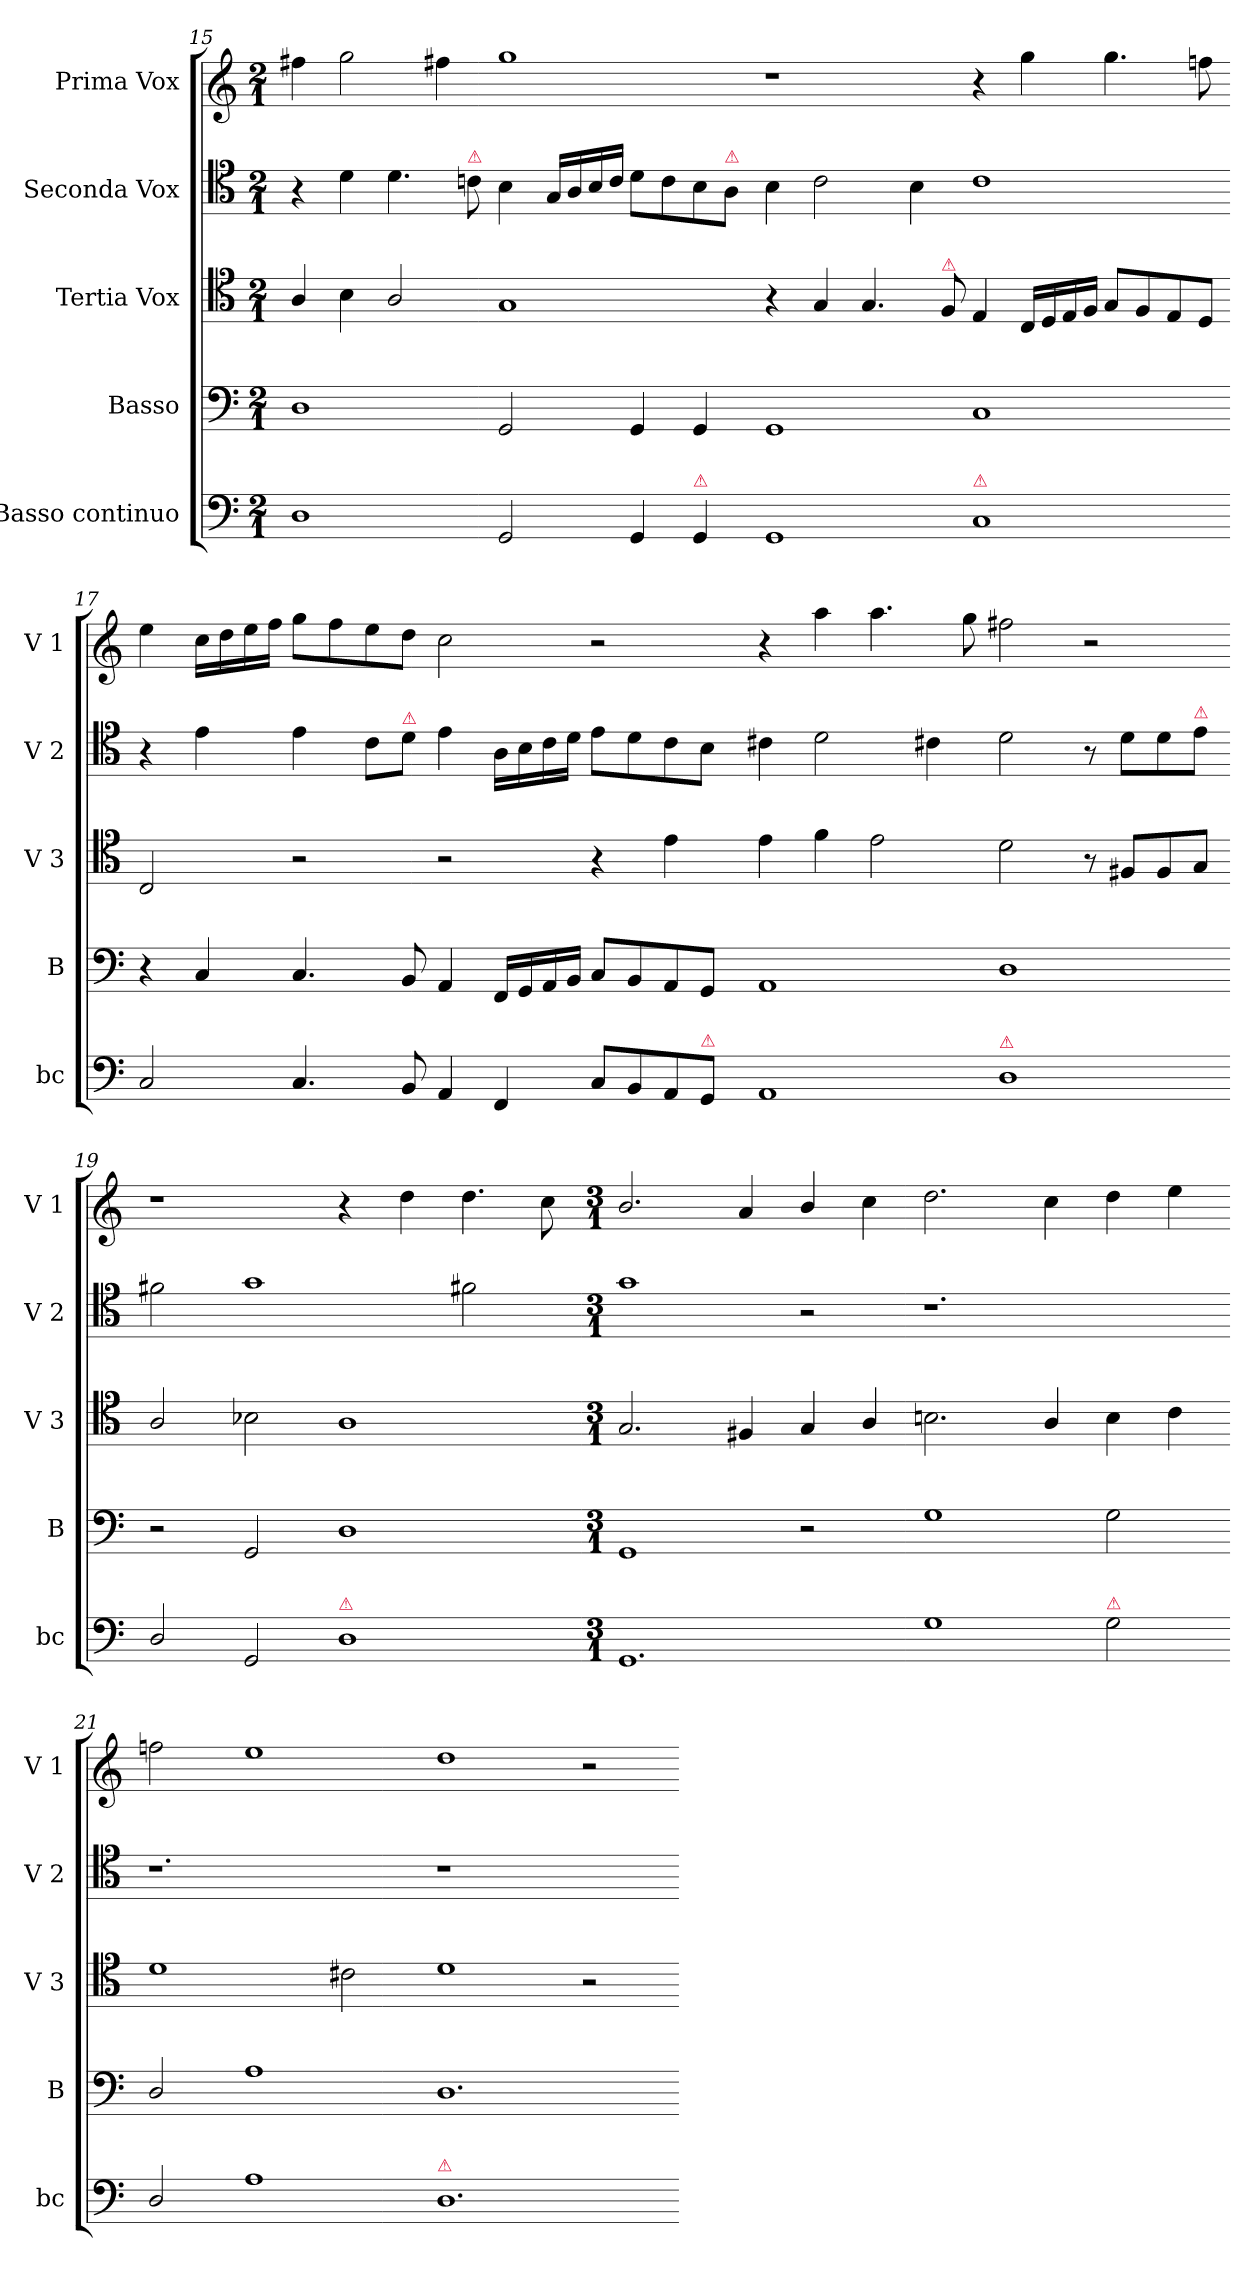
**kern	**kern	**kern	**kern	**kern
*part5	*part4	*part3	*part2	*part1
*staff5	*staff4	*staff3	*staff2	*staff1
*I"Basso continuo	*I"Basso	*I"Tertia Vox	*I"Seconda Vox	*I"Prima Vox
*I'bc	*I'B	*I'V 3	*I'V 2	*I'V 1
*clefF4	*clefF4	*clefC4	*clefC4	*clefG2
*k[]	*k[]	*k[]	*k[]	*k[]
*M2/1	*M2/1	*M2/1	*M2/1	*M2/1
=15	=15	=15	=15	=15
1D	1D	4A/	4r	4ff#X\
.	.	4B\	4d\	2gg\
.	.	2A/	4.d\	.
.	.	.	.	4ff#X\
!	!	!	!LO:TX:a:color=crimson:t=⚠	!
.	.	.	8cn\	.
2GG/	2GG/	1G	4B\	1gg
.	.	.	16G/LL	.
.	.	.	16A/	.
.	.	.	16B/	.
.	.	.	16c/JJ	.
4GG/	4GG/	.	8d\L	.
.	.	.	8c\	.
!LO:TX:a:color=crimson:t=⚠	!	!	!	!
4GG/	4GG/	.	8B\	.
!	!	!	!LO:TX:a:color=crimson:t=⚠	!
.	.	.	8A\J	.
=16-	=16-	=16-	=16-	=16-
1GG	1GG	4r	4B\	1r
.	.	4G/	2c\	.
.	.	4.G/	.	.
.	.	.	4B\	.
!	!	!LO:TX:a:color=crimson:t=⚠	!	!
.	.	8F/	.	.
!LO:TX:a:color=crimson:t=⚠	!	!	!	!
1C	1C	4E/	1c	4r
.	.	16C/LL	.	4gg\
.	.	16D/	.	.
.	.	16E/	.	.
.	.	16F/JJ	.	.
.	.	8G/L	.	4.gg\
.	.	8F/	.	.
.	.	8E/	.	.
.	.	8D/J	.	8ffn\
=17-	=17-	=17-	=17-	=17-
2C/	4r	2C/	4r	4ee\
.	4C/	.	4e\	16cc\LL
.	.	.	.	16dd\
.	.	.	.	16ee\
.	.	.	.	16ff\JJ
4.C/	4.C/	2r	4e\	8gg\L
.	.	.	.	8ff\
.	.	.	8c\L	8ee\
!	!	!	!LO:TX:a:color=crimson:t=⚠	!
8BB/	8BB/	.	8d\J	8dd\J
4AA/	4AA/	2r	4e\	2cc\
4FF/	16FF/LL	.	16A\LL	.
.	16GG/	.	16B\	.
.	16AA/	.	16c\	.
.	16BB/JJ	.	16d\JJ	.
8C/L	8C/L	4r	8e\L	2r
8BB/	8BB/	.	8d\	.
8AA/	8AA/	4e\	8c\	.
!LO:TX:a:color=crimson:t=⚠	!	!	!	!
8GG/J	8GG/J	.	8B\J	.
=18-	=18-	=18-	=18-	=18-
1AA	1AA	4e\	4c#X\	4r
.	.	4f\	2d\	4aa\
.	.	2e\	.	4.aa\
.	.	.	4c#X\	.
.	.	.	.	8gg\
!LO:TX:a:color=crimson:t=⚠	!	!	!	!
1D	1D	2d\	2d\	2ff#X\
.	.	8r	8r	2r
.	.	8F#X/L	8d\L	.
.	.	8F#/	8d\	.
!	!	!	!LO:TX:a:color=crimson:t=⚠	!
.	.	8G/J	8e\J	.
=19-	=19-	=19-	=19-	=19-
2D/	2r	2A/	2f#X\	1r
2GG/	2GG/	2B-X\	1g	.
!LO:TX:a:color=crimson:t=⚠	!	!	!	!
1D	1D	1A	.	4r
.	.	.	.	4dd\
.	.	.	2f#X\	4.dd\
.	.	.	.	8cc\
=20-	=20-	=20-	=20-	=20-
*M3/1	*M3/1	*M3/1	*M3/1	*M3/1
1.GG	1GG	2.G/	1g	2.b/
.	.	4F#X/	.	4a/
.	2r	4G/	2r	4b/
.	.	4A/	.	4cc\
1G	1G	2.Bn\	1.r	2.dd\
.	.	4A/	.	4cc\
!LO:TX:a:color=crimson:t=⚠	!	!	!	!
2G\	2G\	4B\	.	4dd\
.	.	4c\	.	4ee\
=21-	=21-	=21-	=21-	=21-
2D/	2D/	1d	1.r	2ffn\
1A	1A	.	.	1ee
.	.	2c#X\	.	.
!LO:TX:a:color=crimson:t=⚠	!	!	!	!
!	!	!	!LO:N:vis=1	!
1.D	1.D	1d	1.r	1dd
.	.	2r	.	2r
=-	=-	=-	=-	=-
*-	*-	*-	*-	*-
